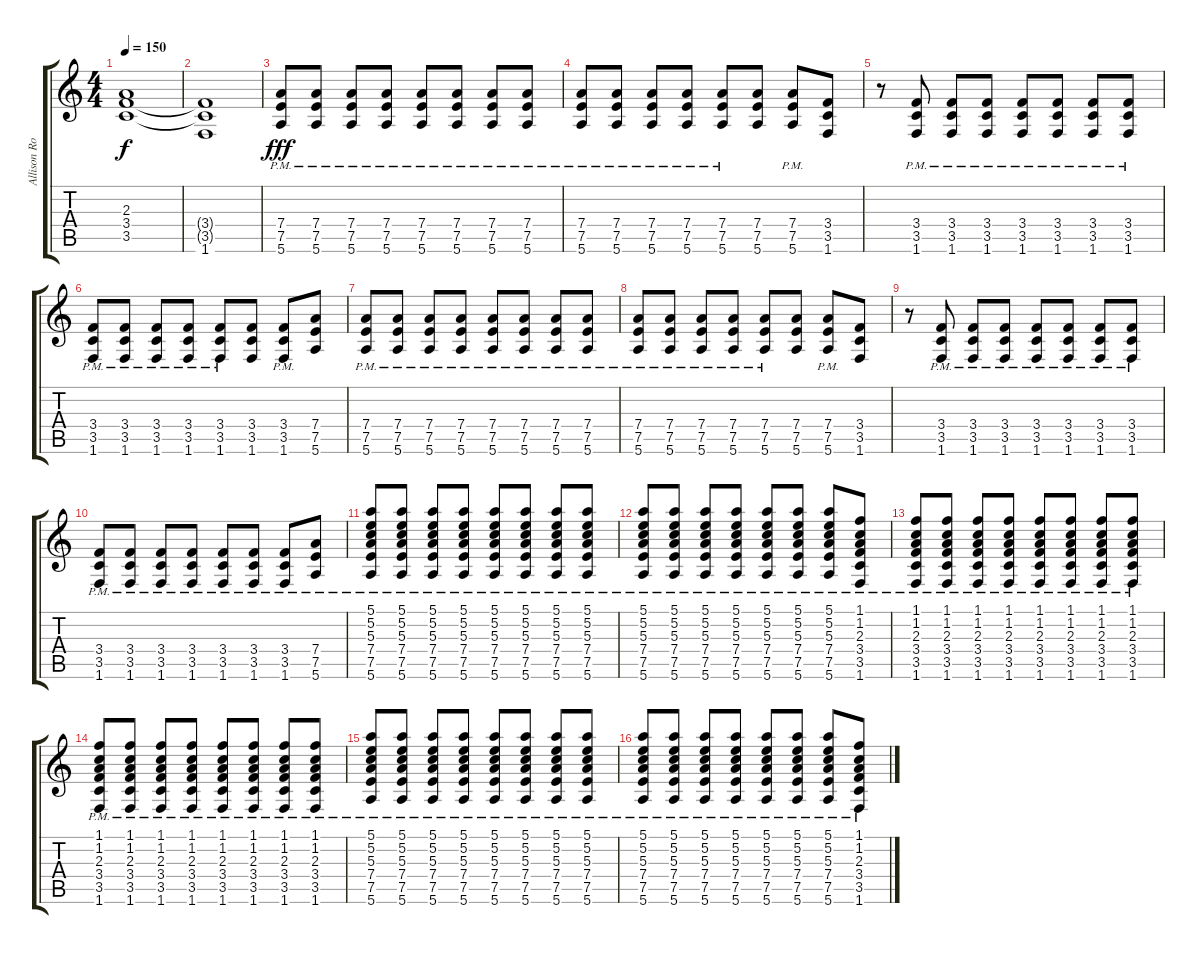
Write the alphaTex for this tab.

\track ("Allison Robertson (Rythm)" "Allison Ro") {instrument overdrivenguitar}
\staff {score tabs}
\tuning (E4 B3 G3 D3 A2 E2) {hide}
\ts (4 4)
\tempo 150
\clef g2
\ks c
(2.3{t} 3.4{t} 3.5{t}).1{dy f} |
(3.4{t} 3.5{t} 1.6{t}).1 |
(7.4{pm} 7.5{pm} 5.6{pm}).8{dy fff} (7.4{pm} 7.5{pm} 5.6{pm}).8 (7.4{pm} 7.5{pm} 5.6{pm}).8 (7.4{pm} 7.5{pm} 5.6{pm}).8 (7.4{pm} 7.5{pm} 5.6{pm}).8 (7.4{pm} 7.5{pm} 5.6{pm}).8 (7.4{pm} 7.5{pm} 5.6{pm}).8 (7.4{pm} 7.5{pm} 5.6{pm}).8 |
(7.4{pm} 7.5{pm} 5.6{pm}).8 (7.4{pm} 7.5{pm} 5.6{pm}).8 (7.4{pm} 7.5{pm} 5.6{pm}).8 (7.4{pm} 7.5{pm} 5.6{pm}).8 (7.4{pm} 7.5{pm} 5.6{pm}).8 (7.4 7.5 5.6).8 (7.4{pm} 7.5{pm} 5.6{pm}).8 (3.4 3.5 1.6).8 |
r.8 (3.4{pm} 3.5{pm} 1.6{pm}).8 (3.4{pm} 3.5{pm} 1.6{pm}).8 (3.4{pm} 3.5{pm} 1.6{pm}).8 (3.4{pm} 3.5{pm} 1.6{pm}).8 (3.4{pm} 3.5{pm} 1.6{pm}).8 (3.4{pm} 3.5{pm} 1.6{pm}).8 (3.4{pm} 3.5{pm} 1.6{pm}).8 |
(3.4{pm} 3.5{pm} 1.6{pm}).8 (3.4{pm} 3.5{pm} 1.6{pm}).8 (3.4{pm} 3.5{pm} 1.6{pm}).8 (3.4{pm} 3.5{pm} 1.6{pm}).8 (3.4{pm} 3.5{pm} 1.6{pm}).8 (3.4 3.5 1.6).8 (3.4{pm} 3.5{pm} 1.6{pm}).8 (7.4 7.5 5.6).8 |
(7.4{pm} 7.5{pm} 5.6{pm}).8 (7.4{pm} 7.5{pm} 5.6{pm}).8 (7.4{pm} 7.5{pm} 5.6{pm}).8 (7.4{pm} 7.5{pm} 5.6{pm}).8 (7.4{pm} 7.5{pm} 5.6{pm}).8 (7.4{pm} 7.5{pm} 5.6{pm}).8 (7.4{pm} 7.5{pm} 5.6{pm}).8 (7.4{pm} 7.5{pm} 5.6{pm}).8 |
(7.4{pm} 7.5{pm} 5.6{pm}).8 (7.4{pm} 7.5{pm} 5.6{pm}).8 (7.4{pm} 7.5{pm} 5.6{pm}).8 (7.4{pm} 7.5{pm} 5.6{pm}).8 (7.4{pm} 7.5{pm} 5.6{pm}).8 (7.4 7.5 5.6).8 (7.4{pm} 7.5{pm} 5.6{pm}).8 (3.4 3.5 1.6).8 |
r.8 (3.4{pm} 3.5{pm} 1.6{pm}).8 (3.4{pm} 3.5{pm} 1.6{pm}).8 (3.4{pm} 3.5{pm} 1.6{pm}).8 (3.4{pm} 3.5{pm} 1.6{pm}).8 (3.4{pm} 3.5{pm} 1.6{pm}).8 (3.4{pm} 3.5{pm} 1.6{pm}).8 (3.4{pm} 3.5{pm} 1.6{pm}).8 |
(3.4{pm} 3.5{pm} 1.6{pm}).8 (3.4{pm} 3.5{pm} 1.6{pm}).8 (3.4{pm} 3.5{pm} 1.6{pm}).8 (3.4{pm} 3.5{pm} 1.6{pm}).8 (3.4{pm} 3.5{pm} 1.6{pm}).8 (3.4{pm} 3.5{pm} 1.6{pm}).8 (3.4{pm} 3.5{pm} 1.6{pm}).8 (7.4{pm} 7.5{pm} 5.6{pm}).8 |
(5.1{pm} 5.2{pm} 5.3{pm} 7.4{pm} 7.5{pm} 5.6{pm}).8 (5.1{pm} 5.2{pm} 5.3{pm} 7.4{pm} 7.5{pm} 5.6{pm}).8 (5.1{pm} 5.2{pm} 5.3{pm} 7.4{pm} 7.5{pm} 5.6{pm}).8 (5.1{pm} 5.2{pm} 5.3{pm} 7.4{pm} 7.5{pm} 5.6{pm}).8 (5.1{pm} 5.2{pm} 5.3{pm} 7.4{pm} 7.5{pm} 5.6{pm}).8 (5.1{pm} 5.2{pm} 5.3{pm} 7.4{pm} 7.5{pm} 5.6{pm}).8 (5.1{pm} 5.2{pm} 5.3{pm} 7.4{pm} 7.5{pm} 5.6{pm}).8 (5.1{pm} 5.2{pm} 5.3{pm} 7.4{pm} 7.5{pm} 5.6{pm}).8 |
(5.1{pm} 5.2{pm} 5.3{pm} 7.4{pm} 7.5{pm} 5.6{pm}).8 (5.1{pm} 5.2{pm} 5.3{pm} 7.4{pm} 7.5{pm} 5.6{pm}).8 (5.1{pm} 5.2{pm} 5.3{pm} 7.4{pm} 7.5{pm} 5.6{pm}).8 (5.1{pm} 5.2{pm} 5.3{pm} 7.4{pm} 7.5{pm} 5.6{pm}).8 (5.1{pm} 5.2{pm} 5.3{pm} 7.4{pm} 7.5{pm} 5.6{pm}).8 (5.1{pm} 5.2{pm} 5.3{pm} 7.4{pm} 7.5{pm} 5.6{pm}).8 (5.1{pm} 5.2{pm} 5.3{pm} 7.4{pm} 7.5{pm} 5.6{pm}).8 (1.1{pm} 1.2{pm} 2.3{pm} 3.4{pm} 3.5{pm} 1.6{pm}).8 |
(1.1{pm} 1.2{pm} 2.3{pm} 3.4{pm} 3.5{pm} 1.6{pm}).8 (1.1{pm} 1.2{pm} 2.3{pm} 3.4{pm} 3.5{pm} 1.6{pm}).8 (1.1{pm} 1.2{pm} 2.3{pm} 3.4{pm} 3.5{pm} 1.6{pm}).8 (1.1{pm} 1.2{pm} 2.3{pm} 3.4{pm} 3.5{pm} 1.6{pm}).8 (1.1{pm} 1.2{pm} 2.3{pm} 3.4{pm} 3.5{pm} 1.6{pm}).8 (1.1{pm} 1.2{pm} 2.3{pm} 3.4{pm} 3.5{pm} 1.6{pm}).8 (1.1{pm} 1.2{pm} 2.3{pm} 3.4{pm} 3.5{pm} 1.6{pm}).8 (1.1{pm} 1.2{pm} 2.3{pm} 3.4{pm} 3.5{pm} 1.6{pm}).8 |
(1.1{pm} 1.2{pm} 2.3{pm} 3.4{pm} 3.5{pm} 1.6{pm}).8 (1.1{pm} 1.2{pm} 2.3{pm} 3.4{pm} 3.5{pm} 1.6{pm}).8 (1.1{pm} 1.2{pm} 2.3{pm} 3.4{pm} 3.5{pm} 1.6{pm}).8 (1.1{pm} 1.2{pm} 2.3{pm} 3.4{pm} 3.5{pm} 1.6{pm}).8 (1.1{pm} 1.2{pm} 2.3{pm} 3.4{pm} 3.5{pm} 1.6{pm}).8 (1.1{pm} 1.2{pm} 2.3{pm} 3.4{pm} 3.5{pm} 1.6{pm}).8 (1.1{pm} 1.2{pm} 2.3{pm} 3.4{pm} 3.5{pm} 1.6{pm}).8 (1.1{pm} 1.2{pm} 2.3{pm} 3.4{pm} 3.5{pm} 1.6{pm}).8 |
(5.1{pm} 5.2{pm} 5.3{pm} 7.4{pm} 7.5{pm} 5.6{pm}).8 (5.1{pm} 5.2{pm} 5.3{pm} 7.4{pm} 7.5{pm} 5.6{pm}).8 (5.1{pm} 5.2{pm} 5.3{pm} 7.4{pm} 7.5{pm} 5.6{pm}).8 (5.1{pm} 5.2{pm} 5.3{pm} 7.4{pm} 7.5{pm} 5.6{pm}).8 (5.1{pm} 5.2{pm} 5.3{pm} 7.4{pm} 7.5{pm} 5.6{pm}).8 (5.1{pm} 5.2{pm} 5.3{pm} 7.4{pm} 7.5{pm} 5.6{pm}).8 (5.1{pm} 5.2{pm} 5.3{pm} 7.4{pm} 7.5{pm} 5.6{pm}).8 (5.1{pm} 5.2{pm} 5.3{pm} 7.4{pm} 7.5{pm} 5.6{pm}).8 |
(5.1{pm} 5.2{pm} 5.3{pm} 7.4{pm} 7.5{pm} 5.6{pm}).8 (5.1{pm} 5.2{pm} 5.3{pm} 7.4{pm} 7.5{pm} 5.6{pm}).8 (5.1{pm} 5.2{pm} 5.3{pm} 7.4{pm} 7.5{pm} 5.6{pm}).8 (5.1{pm} 5.2{pm} 5.3{pm} 7.4{pm} 7.5{pm} 5.6{pm}).8 (5.1{pm} 5.2{pm} 5.3{pm} 7.4{pm} 7.5{pm} 5.6{pm}).8 (5.1{pm} 5.2{pm} 5.3{pm} 7.4{pm} 7.5{pm} 5.6{pm}).8 (5.1{pm} 5.2{pm} 5.3{pm} 7.4{pm} 7.5{pm} 5.6{pm}).8 (1.1{pm} 1.2{pm} 2.3{pm} 3.4{pm} 3.5{pm} 1.6{pm}).8
